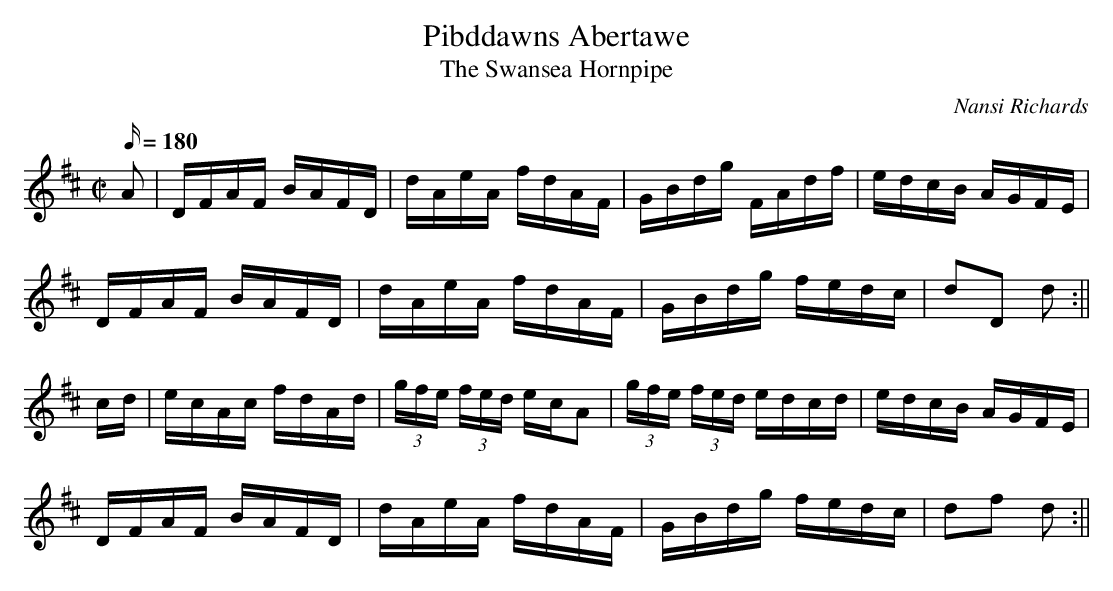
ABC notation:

X:1
T:Pibddawns Abertawe
T:The Swansea Hornpipe
M:C|
L:1/16
Q:180
C:Nansi Richards
K:D
A2|DFAF BAFD|dAeA fdAF|GBdg FAdf|edcB AGFE|
DFAF BAFD|dAeA fdAF|GBdg fedc|d2D2 d2:||
cd|ecAc fdAd|(3gfe (3fed ecA2|(3gfe (3fed edcd|edcB AGFE|
DFAF BAFD|dAeA fdAF|GBdg fedc|d2f2 d2:||
